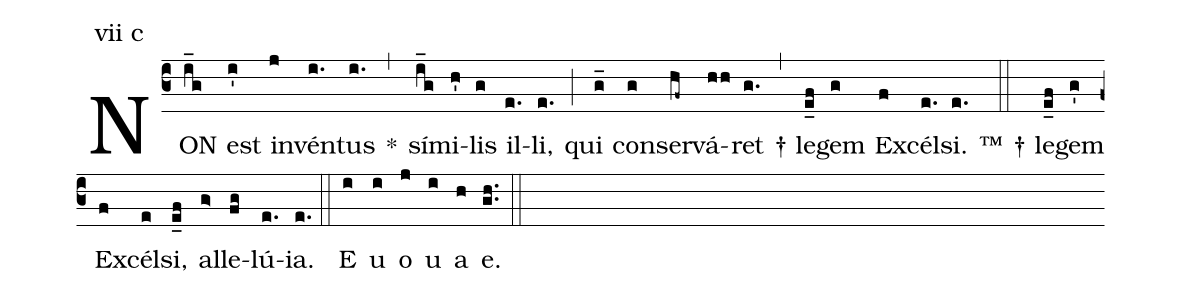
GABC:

mode:vii c;
%%
(c3) NON(i_g) est(i') in(j)vén(i.)tus(i.) *(,) sí(i_g)mi(h')lis(g) il(e.)li,(e.) (;) qui(g_) con(g)ser(hf~)vá(hh)ret(g.) (,) † le(e_f)gem(g) Ex(f)cél(e.)si.(e.) ™(::) † le(e_f)gem(g') Ex(f)cél(e)si,(e_f) al(g>)le(fg)lú(e.)ia.(e.) (::) <eu> E(i) u(i) o(j) u(i) a(h) e.(gh..) </eu> (::)
